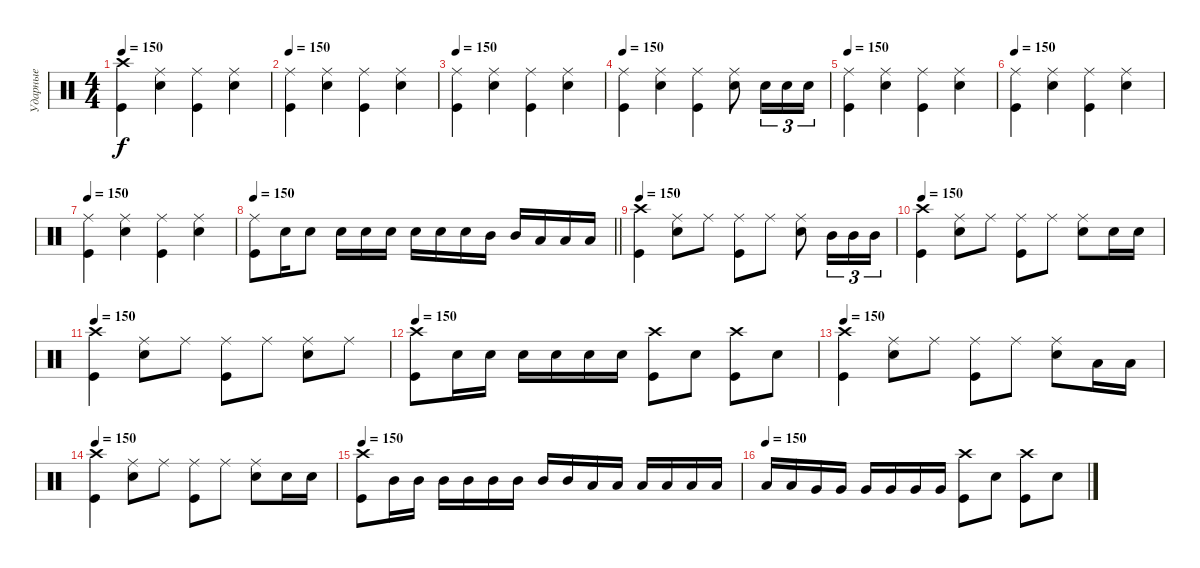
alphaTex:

\track ("Ударные" "Ударные") {instrument percussion}
\staff {score}
\articulation defaults
\ts (4 4)
\tempo 150
\clef neutral
\ks c
("Crash high (hit)" "Kick (hit)").4{dy f} ("Ride (middle)" "Snare (hit) 2").4 ("Ride (middle)" "Kick (hit)").4 ("Ride (middle)" "Snare (hit) 2").4 |
\tempo 150
("Ride (middle)" "Kick (hit)").4 ("Ride (middle)" "Snare (hit) 2").4 ("Ride (middle)" "Kick (hit)").4 ("Ride (middle)" "Snare (hit) 2").4 |
\tempo 150
("Ride (middle)" "Kick (hit)").4 ("Ride (middle)" "Snare (hit) 2").4 ("Ride (middle)" "Kick (hit)").4 ("Ride (middle)" "Snare (hit) 2").4 |
\tempo 150
("Ride (middle)" "Kick (hit)").4 ("Ride (middle)" "Snare (hit) 2").4 ("Ride (middle)" "Kick (hit)").4 ("Ride (middle)" "Snare (hit) 2").8 "Snare (hit) 2".16{tu (3 2)} "Snare (hit) 2".16{tu (3 2)} "Snare (hit) 2".16{tu (3 2)} |
\tempo 150
("Ride (middle)" "Kick (hit)").4 ("Ride (middle)" "Snare (hit) 2").4 ("Ride (middle)" "Kick (hit)").4 ("Ride (middle)" "Snare (hit) 2").4 |
\tempo 150
("Ride (middle)" "Kick (hit)").4 ("Ride (middle)" "Snare (hit) 2").4 ("Ride (middle)" "Kick (hit)").4 ("Ride (middle)" "Snare (hit) 2").4 |
\tempo 150
("Ride (middle)" "Kick (hit)").4 ("Ride (middle)" "Snare (hit) 2").4 ("Ride (middle)" "Kick (hit)").4 ("Ride (middle)" "Snare (hit) 2").4 |
\tempo 150
\barLineRight lightlight
("Ride (middle)" "Kick (hit)").8 "Snare (hit) 2".16 "Snare (hit) 2".8 "Snare (hit) 2".16 "Snare (hit) 2".16 "Snare (hit) 2".16 "Snare (hit) 2".16 "Snare (hit) 2".16 "Snare (hit) 2".16 "Mid Tom (hit)".16 "Mid Tom (hit)".16 "Low Tom (hit)".16 "Low Tom (hit)".16 "Low Tom (hit)".16 |
\tempo 150
("Crash high (hit)" "Kick (hit)").4 ("Ride (middle)" "Snare (hit) 2").8 "Ride (middle)".8 ("Ride (middle)" "Kick (hit)").8 "Ride (middle)".8 ("Ride (middle)" "Snare (hit) 2").8 "Mid Tom (hit)".16{tu (3 2)} "Mid Tom (hit)".16{tu (3 2)} "Mid Tom (hit)".16{tu (3 2)} |
\tempo 150
("Crash high (hit)" "Kick (hit)").4 ("Ride (middle)" "Snare (hit) 2").8 "Ride (middle)".8 ("Ride (middle)" "Kick (hit)").8 "Ride (middle)".8 ("Ride (middle)" "Snare (hit) 2").8 "Snare (hit) 2".16 "Snare (hit) 2".16 |
\tempo 150
("Crash high (hit)" "Kick (hit)").4 ("Ride (middle)" "Snare (hit) 2").8 "Ride (middle)".8 ("Ride (middle)" "Kick (hit)").8 "Ride (middle)".8 ("Ride (middle)" "Snare (hit) 2").8 "Ride (middle)".8 |
\tempo 150
("Crash high (hit)" "Kick (hit)").8 "Snare (hit) 2".16 "Snare (hit) 2".16 "Snare (hit) 2".16 "Snare (hit) 2".16 "Snare (hit) 2".16 "Snare (hit) 2".16 ("Crash high (hit)" "Kick (hit)").8 "Snare (hit) 2".8 ("Crash high (hit)" "Kick (hit)").8 "Snare (hit) 2".8 |
\tempo 150
("Crash high (hit)" "Kick (hit)").4 ("Ride (middle)" "Snare (hit) 2").8 "Ride (middle)".8 ("Ride (middle)" "Kick (hit)").8 "Ride (middle)".8 ("Ride (middle)" "Snare (hit) 2").8 "Low Tom (hit)".16 "Low Tom (hit)".16 |
\tempo 150
("Crash high (hit)" "Kick (hit)").4 ("Ride (middle)" "Snare (hit) 2").8 "Ride (middle)".8 ("Ride (middle)" "Kick (hit)").8 "Ride (middle)".8 ("Ride (middle)" "Snare (hit) 2").8 "Snare (hit) 2".16 "Snare (hit) 2".16 |
\tempo 150
("Crash high (hit)" "Kick (hit)").8 "Mid Tom (hit)".16 "Mid Tom (hit)".16 "Mid Tom (hit)".16 "Mid Tom (hit)".16 "Mid Tom (hit)".16 "Mid Tom (hit)".16 "Mid Tom (hit)".16 "Mid Tom (hit)".16 "Low Tom (hit)".16 "Low Tom (hit)".16 "Low Tom (hit)".16 "Low Tom (hit)".16 "Low Tom (hit)".16 "Low Tom (hit)".16 |
\tempo (150)
"Low Tom (hit)".16 "Low Tom (hit)".16 "Very Low Tom (hit)".16 "Very Low Tom (hit)".16 "Very Low Tom (hit)".16 "Very Low Tom (hit)".16 "Very Low Tom (hit)".16 "Very Low Tom (hit)".16 ("Crash high (hit)" "Kick (hit)").8 "Snare (hit) 2".8 ("Crash high (hit)" "Kick (hit)").8 "Snare (hit) 2".8
